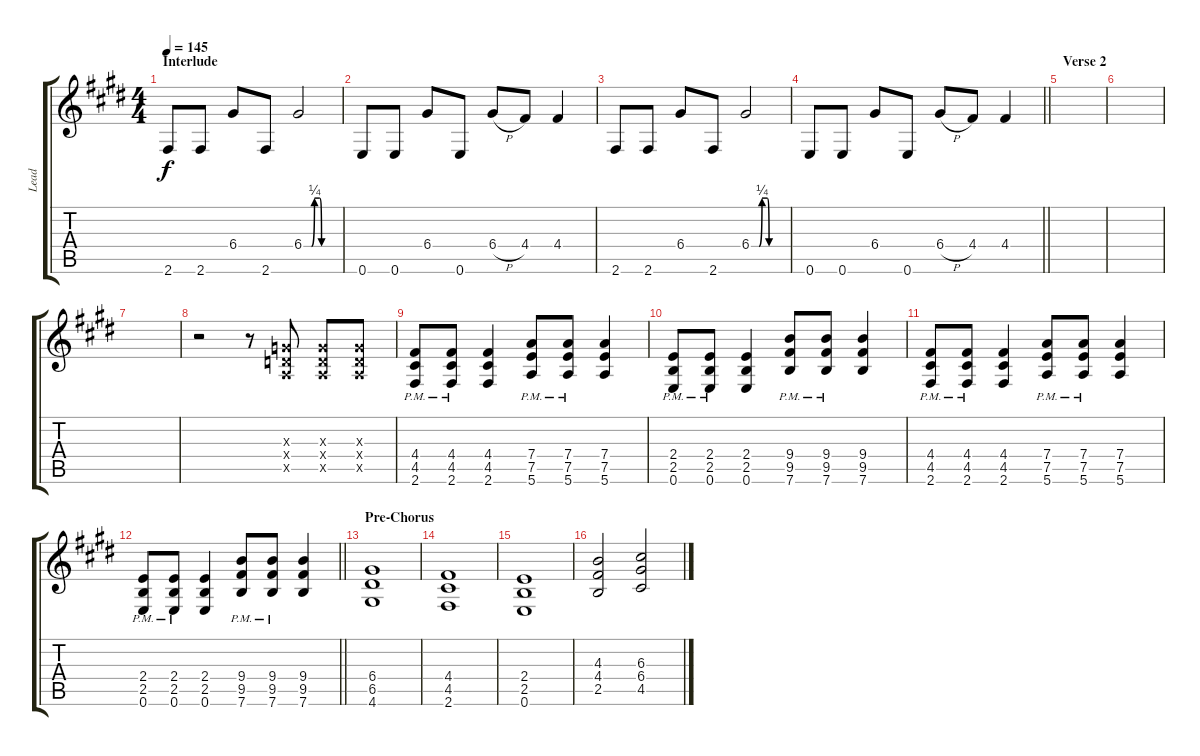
\track ("Lead" "Lead") {instrument distortionguitar}
\staff {score tabs}
\tuning (E4 B3 G3 D3 A2 E2) {hide}
\ts (4 4)
\section ("" "Interlude")
\tempo 145
\clef g2
\ks e
2.6.8{dy f instrument distortionguitar} 2.6.8 6.4.8 2.6.8 6.4{be (custom 0 0 13 0 18 1 27 1 30 0 60 0)}.2 |
0.6.8 0.6.8 6.4.8 0.6.8 6.4{h}.8 4.4.8 4.4.4 |
2.6.8 2.6.8 6.4.8 2.6.8 6.4{be (custom 0 0 13 0 18 1 27 1 30 0 60 0)}.2 |
\barLineRight lightlight
0.6.8 0.6.8 6.4.8 0.6.8 6.4{h}.8 4.4.8 4.4.4 |
\section ("" "Verse 2")
|
|
|
r.2 r.8 (0.3{x} 0.4{x} 0.5{x}).8 (0.3{x} 0.4{x} 0.5{x}).8 (0.3{x} 0.4{x} 0.5{x}).8 |
(4.4{pm} 4.5{pm} 2.6{pm}).8 (4.4{pm} 4.5{pm} 2.6{pm}).8 (4.4 4.5 2.6).4 (7.4{pm} 7.5{pm} 5.6{pm}).8 (7.4{pm} 7.5{pm} 5.6{pm}).8 (7.4 7.5 5.6).4 |
(2.4{pm} 2.5{pm} 0.6{pm}).8 (2.4{pm} 2.5{pm} 0.6{pm}).8 (2.4 2.5 0.6).4 (9.4{pm} 9.5{pm} 7.6{pm}).8 (9.4{pm} 9.5{pm} 7.6{pm}).8 (9.4 9.5 7.6).4 |
(4.4{pm} 4.5{pm} 2.6{pm}).8 (4.4{pm} 4.5{pm} 2.6{pm}).8 (4.4 4.5 2.6).4 (7.4{pm} 7.5{pm} 5.6{pm}).8 (7.4{pm} 7.5{pm} 5.6{pm}).8 (7.4 7.5 5.6).4 |
\barLineRight lightlight
(2.4{pm} 2.5{pm} 0.6{pm}).8 (2.4{pm} 2.5{pm} 0.6{pm}).8 (2.4 2.5 0.6).4 (9.4{pm} 9.5{pm} 7.6{pm}).8 (9.4{pm} 9.5{pm} 7.6{pm}).8 (9.4 9.5 7.6).4 |
\section ("" "Pre-Chorus")
(6.4 6.5 4.6).1 |
(4.4 4.5 2.6).1 |
(2.4 2.5 0.6).1 |
(4.3 4.4 2.5).2 (6.3 6.4 4.5).2
